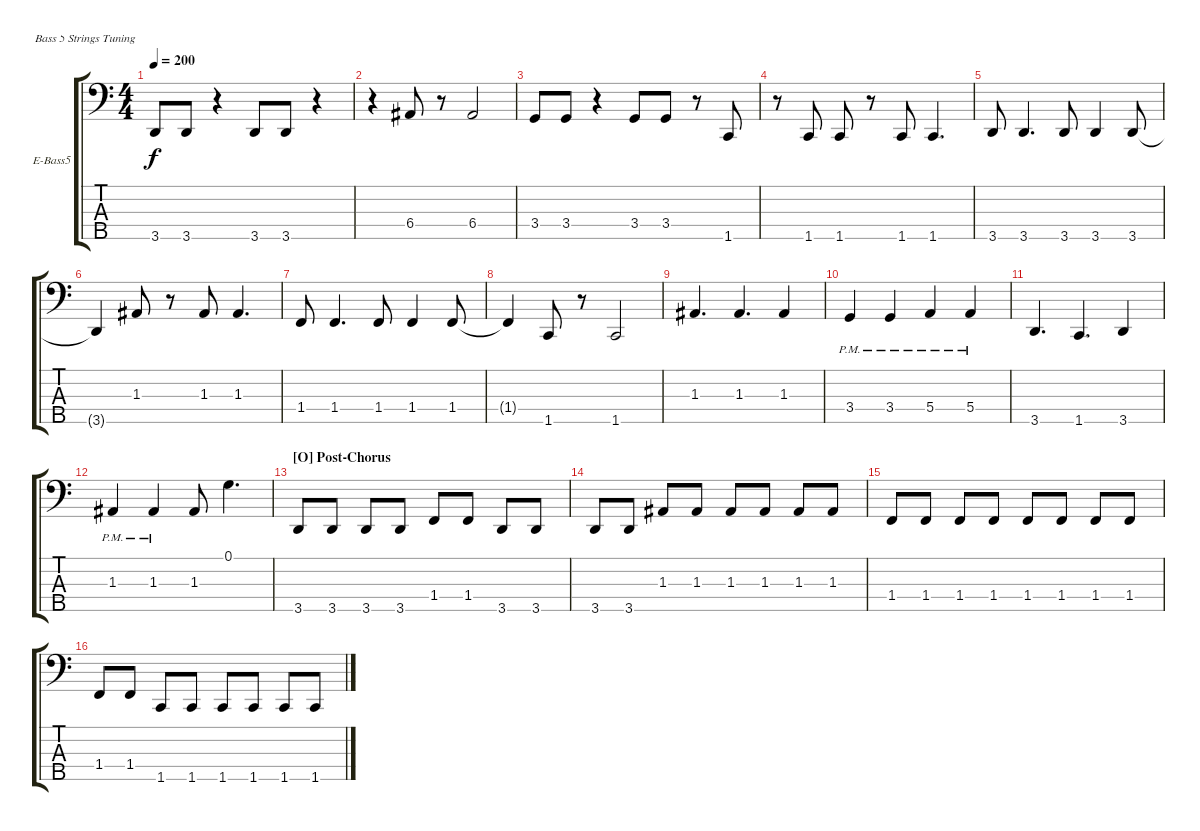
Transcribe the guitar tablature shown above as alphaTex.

\defaultSystemsLayout 4
\bracketExtendMode groupsimilarinstruments
\firstSystemTrackNameOrientation horizontal
\otherSystemsTrackNameOrientation horizontal
\track ("Bass" "E-Bass5") {instrument electricbassfinger}
\staff {score tabs}
\tuning (G2 D2 A1 E1 B0)
\ts (4 4)
\tempo 200
\clef f4
\ks c
3.5.8{dy f} 3.5.8 r.4 3.5.8 3.5.8 r.4 |
r.4 6.4.8 r.8 6.4.2 |
3.4.8 3.4.8 r.4 3.4.8 3.4.8 r.8 1.5.8 |
r.8 1.5.8 1.5.8 r.8 1.5.8 1.5.4{d} |
3.5.8 3.5.4{d} 3.5.8 3.5.4 3.5.8 |
3.5{t}.4 1.3.8 r.8 1.3.8 1.3.4{d} |
1.4.8 1.4.4{d} 1.4.8 1.4.4 1.4.8 |
1.4{t}.4 1.5.8 r.8 1.5.2 |
1.3.4{d} 1.3.4{d} 1.3.4 |
3.4{pm}.4 3.4{pm}.4 5.4{pm}.4 5.4{pm}.4 |
3.5.4{d} 1.5.4{d} 3.5.4 |
1.3{pm}.4 1.3{pm}.4 1.3.8 0.1.4{d} |
\section ("O" "Post-Chorus")
3.5.8 3.5.8 3.5.8 3.5.8 1.4.8 1.4.8 3.5.8 3.5.8 |
3.5.8 3.5.8 1.3.8 1.3.8 1.3.8 1.3.8 1.3.8 1.3.8 |
1.4.8 1.4.8 1.4.8 1.4.8 1.4.8 1.4.8 1.4.8 1.4.8 |
1.4.8 1.4.8 1.5.8 1.5.8 1.5.8 1.5.8 1.5.8 1.5.8
